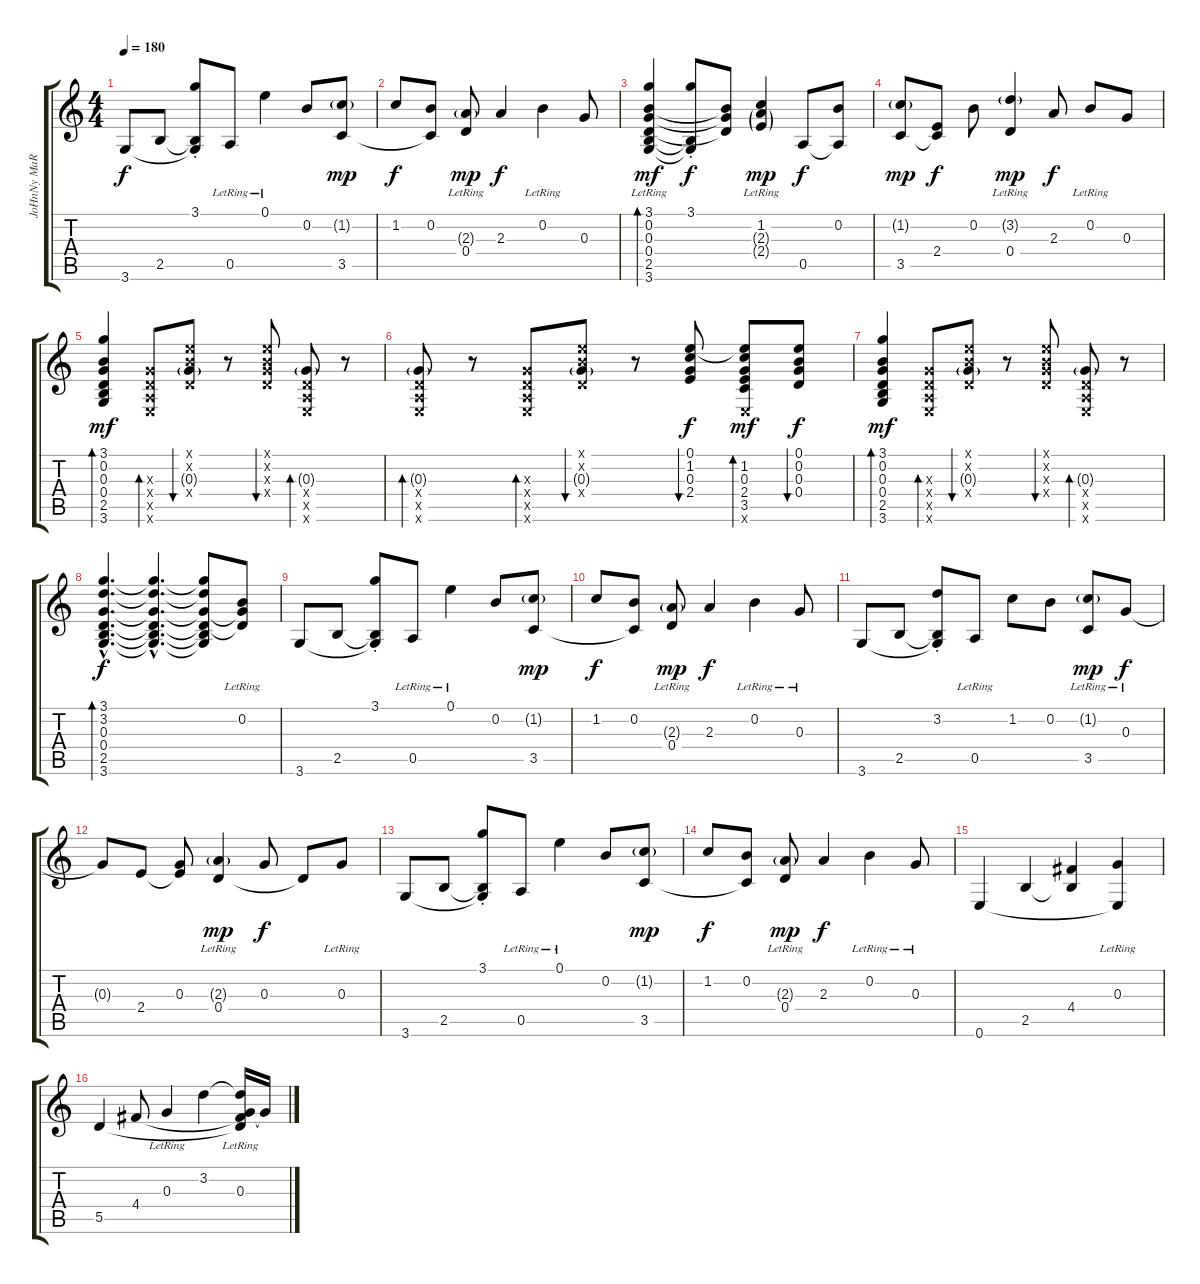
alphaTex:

\track ("JoHnNy MaRr" "JoHnNy MaR") {instrument electricguitarclean}
\staff {score tabs}
\tuning (E4 B3 G3 D3 A2 E2) {hide}
\ts (4 4)
\tempo 180
\clef g2
\ks c
3.6.8{dy f} 2.5.8 (3.1{st} 2.5{t} 3.6{t}).8 0.5{lr}.8 0.1{lr}.4 0.2.8 (1.2{g} 3.5).8{dy mp} |
1.2.8{dy f} (0.2 3.5{t}).8 (2.3{g} 0.4{lr}).8{dy mp} 2.3.4{dy f} 0.2{lr}.4 0.3.8 |
(3.1 0.2{lr} 0.3 0.4 2.5 3.6).4{bd 60 dy mf} (3.1{st} 2.5{t} 3.6{t}).8{dy f} (0.2{t} 0.3{t} 0.4{t}).8 (1.2{lr} 2.3{g} 2.4{g}).4{dy mp} 0.5.8{dy f} (0.2 0.5{t}).8 |
(1.2{g} 3.5).8{dy mp} (2.4 3.5{t}).8{dy f} 0.2.8 (3.2{g} 0.4{lr}).4{dy mp} 2.3.8{dy f} 0.2{lr}.8 0.3.8 |
(3.1 0.2 0.3 0.4 2.5 3.6).4{bd 30 dy mf} (0.3{x} 0.4{x} 0.5{x} 0.6{x}).8{bd 30} (0.1{x} 0.2{x} 0.3{g} 0.4{x}).8{bu 30} r.8 (0.1{x} 0.2{x} 0.3{x} 0.4{x}).8{bu 30} (0.3{g} 0.4{x} 0.5{x} 0.6{x}).8{bd 30} r.8 |
(0.3{g} 0.4{x} 0.5{x} 0.6{x}).8{bd 30} r.8 (0.3{x} 0.4{x} 0.5{x} 0.6{x}).8{bd 30} (0.1{x} 0.2{x} 0.3{g} 0.4{x}).8{bu 30} r.8 (0.1 1.2 0.3 2.4).8{bu 30 dy f} (0.1{t} 1.2 0.3 2.4 3.5 0.6{x}).8{bd 30 dy mf} (0.1 0.2 0.3 0.4).8{bu 30 dy f} |
(3.1 0.2 0.3 0.4 2.5 3.6).4{bd 30 dy mf} (0.3{x} 0.4{x} 0.5{x} 0.6{x}).8{bd 30} (0.1{x} 0.2{x} 0.3{g} 0.4{x}).8{bu 30} r.8 (0.1{x} 0.2{x} 0.3{x} 0.4{x}).8{bu 30} (0.3{g} 0.4{x} 0.5{x} 0.6{x}).8{bd 30} r.8 |
(3.1{hac} 3.2{hac} 0.3{hac} 0.4{hac} 2.5{hac} 3.6{hac}).4{d bd 30 dy f} (3.1{hac t} 3.2{hac t} 0.3{hac t} 0.4{hac t} 2.5{hac t} 3.6{hac t}).4{d} (3.1{t} 3.2{t} 0.3{t} 0.4{t} 2.5{t} 3.6{t}).8 (0.2{lr} 0.3{t} 0.4{t}).8 |
3.6.8 2.5.8 (3.1{st} 2.5{t} 3.6{t}).8 0.5{lr}.8 0.1{lr}.4 0.2.8 (1.2{g} 3.5).8{dy mp} |
1.2.8{dy f} (0.2 3.5{t}).8 (2.3{g} 0.4{lr}).8{dy mp} 2.3.4{dy f} 0.2{lr}.4 0.3{lr}.8 |
3.6.8 2.5.8 (3.2{st} 2.5{t} 3.6{t}).8 0.5{lr}.8 1.2.8 0.2.8 (1.2{g} 3.5{lr}).8{dy mp} 0.3{lr}.8{dy f} |
0.3{t}.8 2.4.8 (0.3 2.4{t}).8 (2.3{g} 0.4{lr}).4{dy mp} 0.3.8{dy f} 0.4{t}.8 0.3{lr}.8 |
3.6.8 2.5.8 (3.1{st} 2.5{t} 3.6{t}).8 0.5{lr}.8 0.1{lr}.4 0.2.8 (1.2{g} 3.5).8{dy mp} |
1.2.8{dy f} (0.2 3.5{t}).8 (2.3{g} 0.4{lr}).8{dy mp} 2.3.4{dy f} 0.2{lr}.4 0.3{lr}.8 |
0.6.4 2.5.4 (4.4 2.5{t}).4 (0.3{lr} 0.6{t}).4 |
5.5.4 4.4.8 0.3{lr}.4 3.2.4 (3.2{t} 0.3{lr} 4.4{t} 5.5{t}).16 0.3{t}.16
